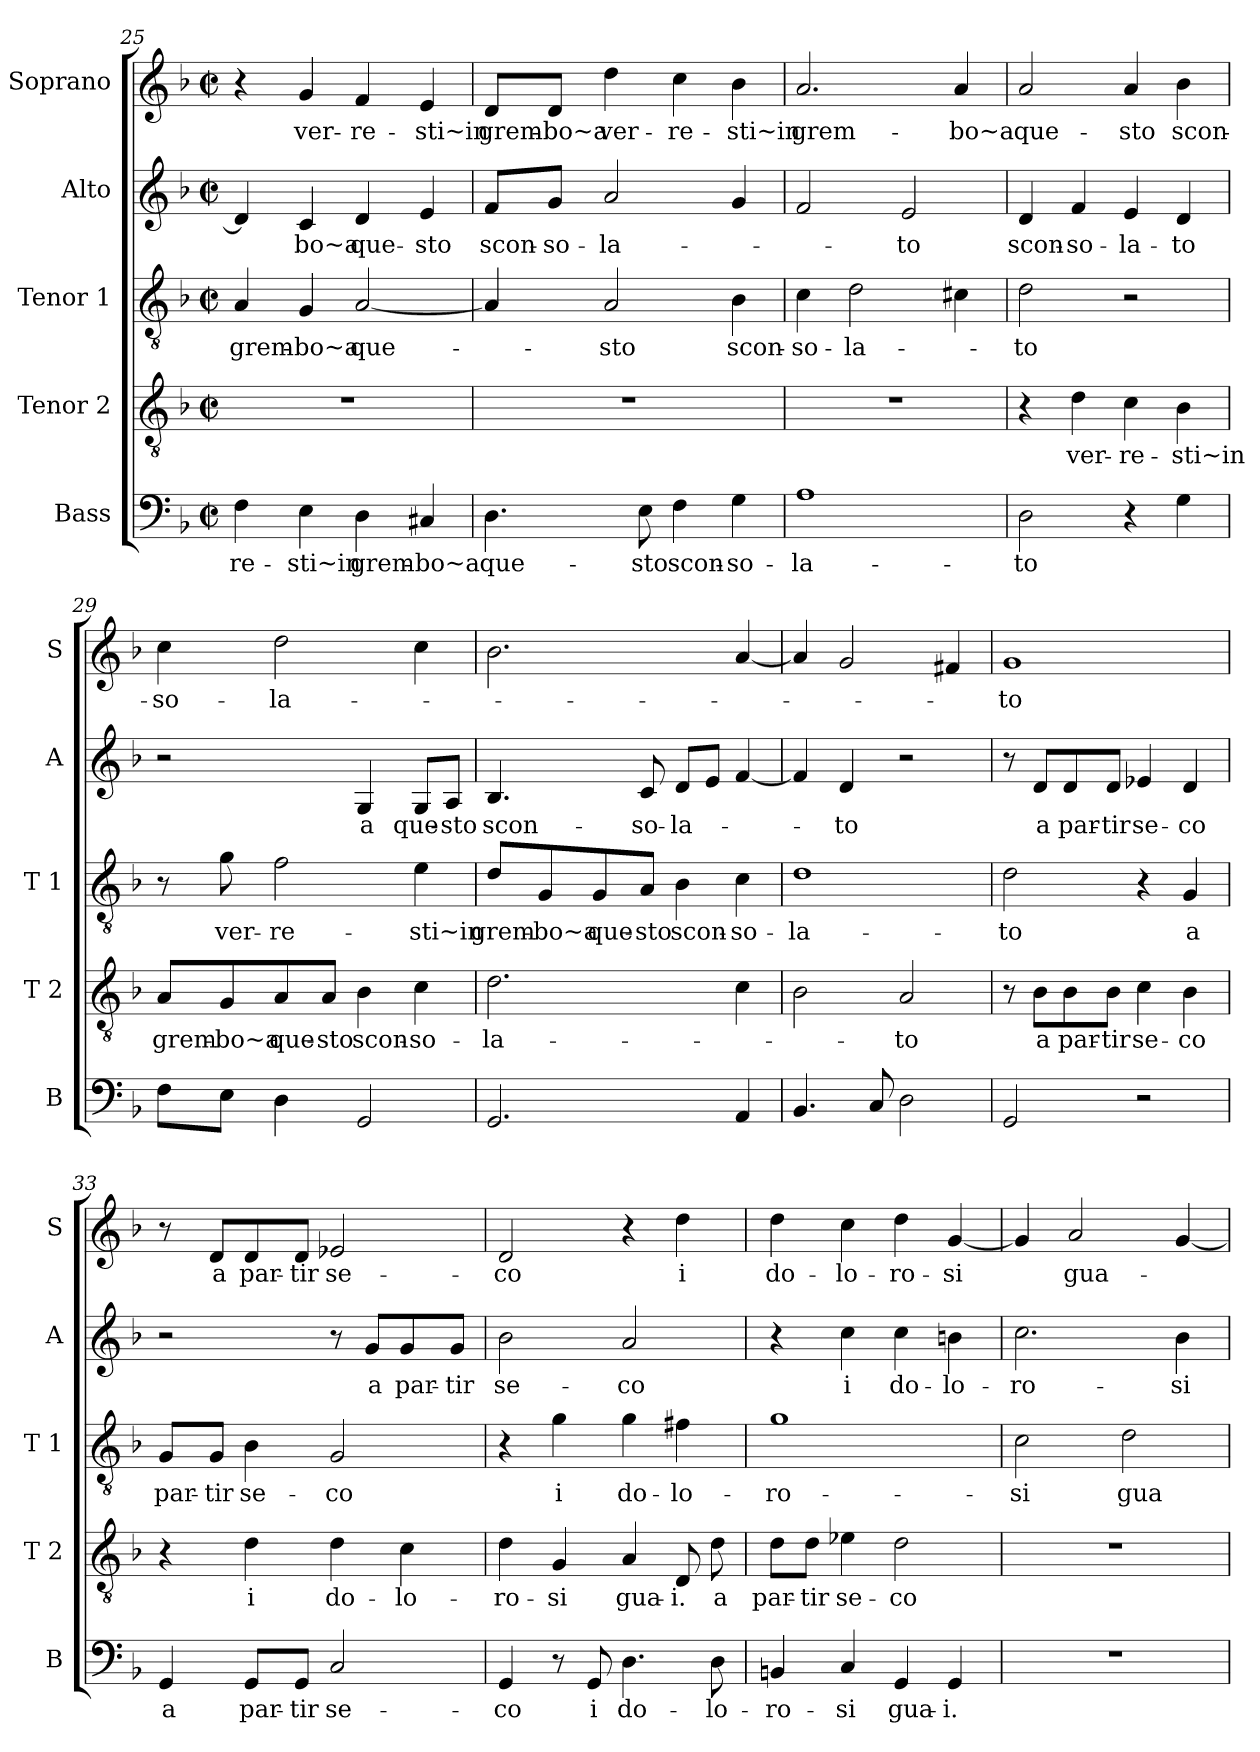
**kern	**text	**kern	**text	**kern	**text	**kern	**text	**kern	**text
*part5	*part5	*part4	*part4	*part3	*part3	*part2	*part2	*part1	*part1
*staff5	*staff5	*staff4	*staff4	*staff3	*staff3	*staff2	*staff2	*staff1	*staff1
*I"Bass	*	*I"Tenor 2	*	*I"Tenor 1	*	*I"Alto	*	*I"Soprano	*
*I'B	*	*I'T 2	*	*I'T 1	*	*I'A	*	*I'S	*
*clefF4	*	*clefGv2	*	*clefGv2	*	*clefG2	*	*clefG2	*
*k[b-]	*	*k[b-]	*	*k[b-]	*	*k[b-]	*	*k[b-]	*
*F:	*	*F:	*	*F:	*	*F:	*	*F:	*
*M2/2	*	*M2/2	*	*M2/2	*	*M2/2	*	*M2/2	*
*met(c|)	*	*met(c|)	*	*met(c|)	*	*met(c|)	*	*met(c|)	*
=25	=25	=25	=25	=25	=25	=25	=25	=25	=25
4F\	-re-	1r	.	4A/	grem-	4d/]	.	4r	.
4E\	-sti~in	.	.	4G/	-bo~a	4c/	-bo~a	4g/	ver-
4D\	grem-	.	.	[2A/	que-	4d/	que-	4f/	-re-
4C#X/	-bo~a	.	.	.	.	4e/	-sto	4e/	-sti~in
=26	=26	=26	=26	=26	=26	=26	=26	=26	=26
4.D\	que-	1r	.	4A/]	.	8f/L	scon-	8d/L	grem-
.	.	.	.	.	.	8g/J	-so-	8d/J	-bo~a
.	.	.	.	2A/	-sto	2a/	-la-	4dd\	ver-
8E\	-sto	.	.	.	.	.	.	.	.
4F\	scon-	.	.	.	.	.	.	4cc\	-re-
4G\	-so-	.	.	4B-\	scon-	4g/	.	4b-\	-sti~in
=27	=27	=27	=27	=27	=27	=27	=27	=27	=27
1A	-la-	1r	.	4c\	-so-	2f/	.	2.a/	grem-
.	.	.	.	2d\	-la-	.	.	.	.
.	.	.	.	.	.	2e/	-to	.	.
.	.	.	.	4c#X\	.	.	.	4a/	-bo~a
!!LO:PB:g=z
=28	=28	=28	=28	=28	=28	=28	=28	=28	=28
2D\	-to	4r	.	2d\	-to	4d/	scon-	2a/	que-
.	.	4d\	ver-	.	.	4f/	-so-	.	.
4r	.	4c\	-re-	2r	.	4e/	-la-	4a/	-sto
4G\	.	4B-\	-sti~in	.	.	4d/	-to	4b-\	scon-
=29	=29	=29	=29	=29	=29	=29	=29	=29	=29
8F\L	.	8A/L	grem-	8r	.	2r	.	4cc\	-so-
8E\J	.	8G/	-bo~a	8g\	ver-	.	.	.	.
4D\	.	8A/	que-	2f\	-re-	.	.	2dd\	-la-
.	.	8A/J	-sto	.	.	.	.	.	.
2GG/	.	4B-\	scon-	.	.	4G/	a	.	.
.	.	4c\	-so-	4e\	-sti~in	8G/L	que-	4cc\	.
.	.	.	.	.	.	8A/J	-sto	.	.
=30	=30	=30	=30	=30	=30	=30	=30	=30	=30
2.GG/	.	2.d\	-la-	8d/L	grem-	4.B-/	scon-	2.b-\	.
.	.	.	.	8G/	-bo~a	.	.	.	.
.	.	.	.	8G/	que-	.	.	.	.
.	.	.	.	8A/J	-sto	8c/	-so-	.	.
.	.	.	.	4B-\	scon-	8d/L	-la-	.	.
.	.	.	.	.	.	8e/J	.	.	.
4AA/	.	4c\	.	4c\	-so-	[4f/	.	[4a/	.
=31	=31	=31	=31	=31	=31	=31	=31	=31	=31
4.BB-/	.	2B-\	.	1d	-la-	4f/]	.	4a/]	.
.	.	.	.	.	.	4d/	-to	2g/	.
8C/	.	.	.	.	.	.	.	.	.
2D\	.	2A/	-to	.	.	2r	.	.	.
.	.	.	.	.	.	.	.	4f#X/	.
!!LO:LB:g=z
=32	=32	=32	=32	=32	=32	=32	=32	=32	=32
2GG/	.	8r	.	2d\	-to	8r	.	1g	-to
.	.	8B-\L	a	.	.	8d/L	a	.	.
.	.	8B-\	par-	.	.	8d/	par-	.	.
.	.	8B-\J	-tir	.	.	8d/J	-tir	.	.
2r	.	4c\	se-	4r	.	4e-X/	se-	.	.
.	.	4B-\	-co	4G/	a	4d/	-co	.	.
=33	=33	=33	=33	=33	=33	=33	=33	=33	=33
4GG/	a	4r	.	8G/L	par-	2r	.	8r	.
.	.	.	.	8G/J	-tir	.	.	8d/L	a
8GG/L	par-	4d\	i	4B-\	se-	.	.	8d/	par-
8GG/J	-tir	.	.	.	.	.	.	8d/J	-tir
2C/	se-	4d\	do-	2G/	-co	8r	.	2e-X/	se-
.	.	.	.	.	.	8g/L	a	.	.
.	.	4c\	-lo-	.	.	8g/	par-	.	.
.	.	.	.	.	.	8g/J	-tir	.	.
=34	=34	=34	=34	=34	=34	=34	=34	=34	=34
4GG/	-co	4d\	-ro-	4r	.	2b-\	se-	2d/	-co
8r	.	4G/	-si	4g\	i	.	.	.	.
8GG/	i	.	.	.	.	.	.	.	.
4.D\	do-	4A/	gua-	4g\	do-	2a/	-co	4r	.
.	.	8D/	-i.	4f#X\	-lo-	.	.	4dd\	i
8D\	-lo-	8d\	a	.	.	.	.	.	.
=35	=35	=35	=35	=35	=35	=35	=35	=35	=35
4BBn/	-ro-	8d\L	par-	1g	-ro-	4r	.	4dd\	do-
.	.	8d\J	-tir	.	.	.	.	.	.
4C/	-si	4e-X\	se-	.	.	4cc\	i	4cc\	-lo-
4GG/	gua-	2d\	-co	.	.	4cc\	do-	4dd\	-ro-
4GG/	-i.	.	.	.	.	4bn\	-lo-	[4g/	-si
!!LO:PB:g=z
=36	=36	=36	=36	=36	=36	=36	=36	=36	=36
1r	.	1r	.	2c\	-si	2.cc\	-ro-	4g/]	.
.	.	.	.	.	.	.	.	2a/	gua-
.	.	.	.	2d\	gua-	.	.	.	.
.	.	.	.	.	.	4b-\	-si	[4g/	.
=	=	=	=	=	=	=	=	=	=
*-	*-	*-	*-	*-	*-	*-	*-	*-	*-
